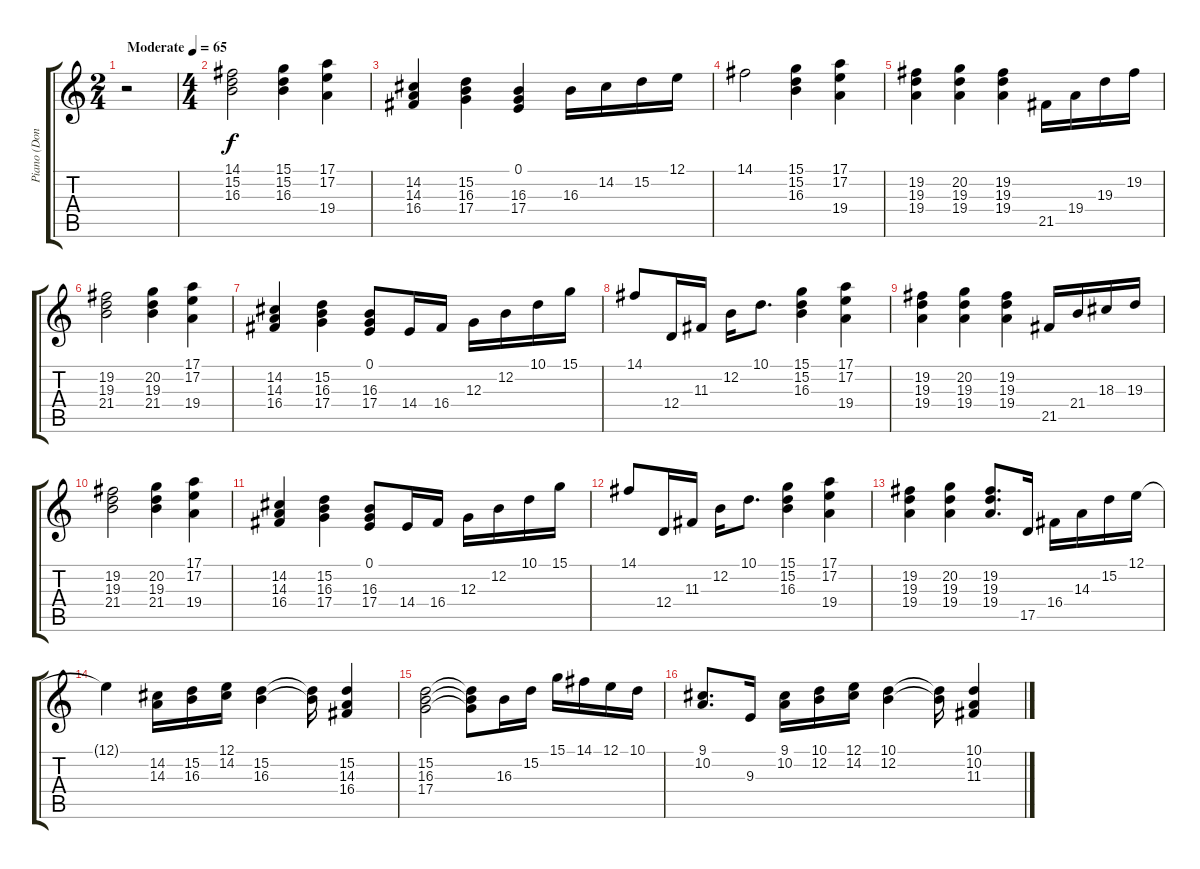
\track ("Piano (Don Airey)" "Piano (Don") {instrument acousticgrandpiano}
\staff {score tabs}
\tuning (E4 B3 G3 D3 A2 E2) {hide}
\ts (2 4)
\tempo (65 "Moderate")
\clef g2
\ks c
r.2{dy f instrument acousticgrandpiano} |
\ts (4 4)
(14.1 15.2 16.3).2 (15.1 15.2 16.3).4 (17.1 17.2 19.4).4 |
(14.2 14.3 16.4).4 (15.2 16.3 17.4).4 (0.1 16.3 17.4).4 16.3.16 14.2.16 15.2.16 12.1.16 |
14.1.2 (15.1 15.2 16.3).4 (17.1 17.2 19.4).4 |
(19.2 19.3 19.4).4 (20.2 19.3 19.4).4 (19.2 19.3 19.4).4 21.5.16 19.4.16 19.3.16 19.2.16 |
(19.2 19.3 21.4).2 (20.2 19.3 21.4).4 (17.1 17.2 19.4).4 |
(14.2 14.3 16.4).4 (15.2 16.3 17.4).4 (0.1 16.3 17.4).8 14.4.16 16.4.16 12.3.16 12.2.16 10.1.16 15.1.16 |
14.1.8 12.4.16 11.3.16 12.2.16 10.1.8{d} (15.1 15.2 16.3).4 (17.1 17.2 19.4).4 |
(19.2 19.3 19.4).4 (20.2 19.3 19.4).4 (19.2 19.3 19.4).4 21.5.16 21.4.16 18.3.16 19.3.16 |
(19.2 19.3 21.4).2 (20.2 19.3 21.4).4 (17.1 17.2 19.4).4 |
(14.2 14.3 16.4).4 (15.2 16.3 17.4).4 (0.1 16.3 17.4).8 14.4.16 16.4.16 12.3.16 12.2.16 10.1.16 15.1.16 |
14.1.8 12.4.16 11.3.16 12.2.16 10.1.8{d} (15.1 15.2 16.3).4 (17.1 17.2 19.4).4 |
(19.2 19.3 19.4).4 (20.2 19.3 19.4).4 (19.2 19.3 19.4).8{d} 17.5.16 16.4.16 14.3.16 15.2.16 12.1.16 |
12.1{t}.4 (14.2 14.3).16 (15.2 16.3).16 (12.1 14.2).16 (15.2 16.3).4 (15.2{t} 16.3{t}).16 (15.2 14.3 16.4).4 |
(15.2 16.3 17.4).2 (15.2{t} 16.3{t} 17.4{t}).8 16.3.16 15.2.16 15.1.16 14.1.16 12.1.16 10.1.16 |
(9.1 10.2).8{d} 9.3.16 (9.1 10.2).16 (10.1 12.2).16 (12.1 14.2).16 (10.1 12.2).4 (10.1{t} 12.2{t}).16 (10.1 10.2 11.3).4
